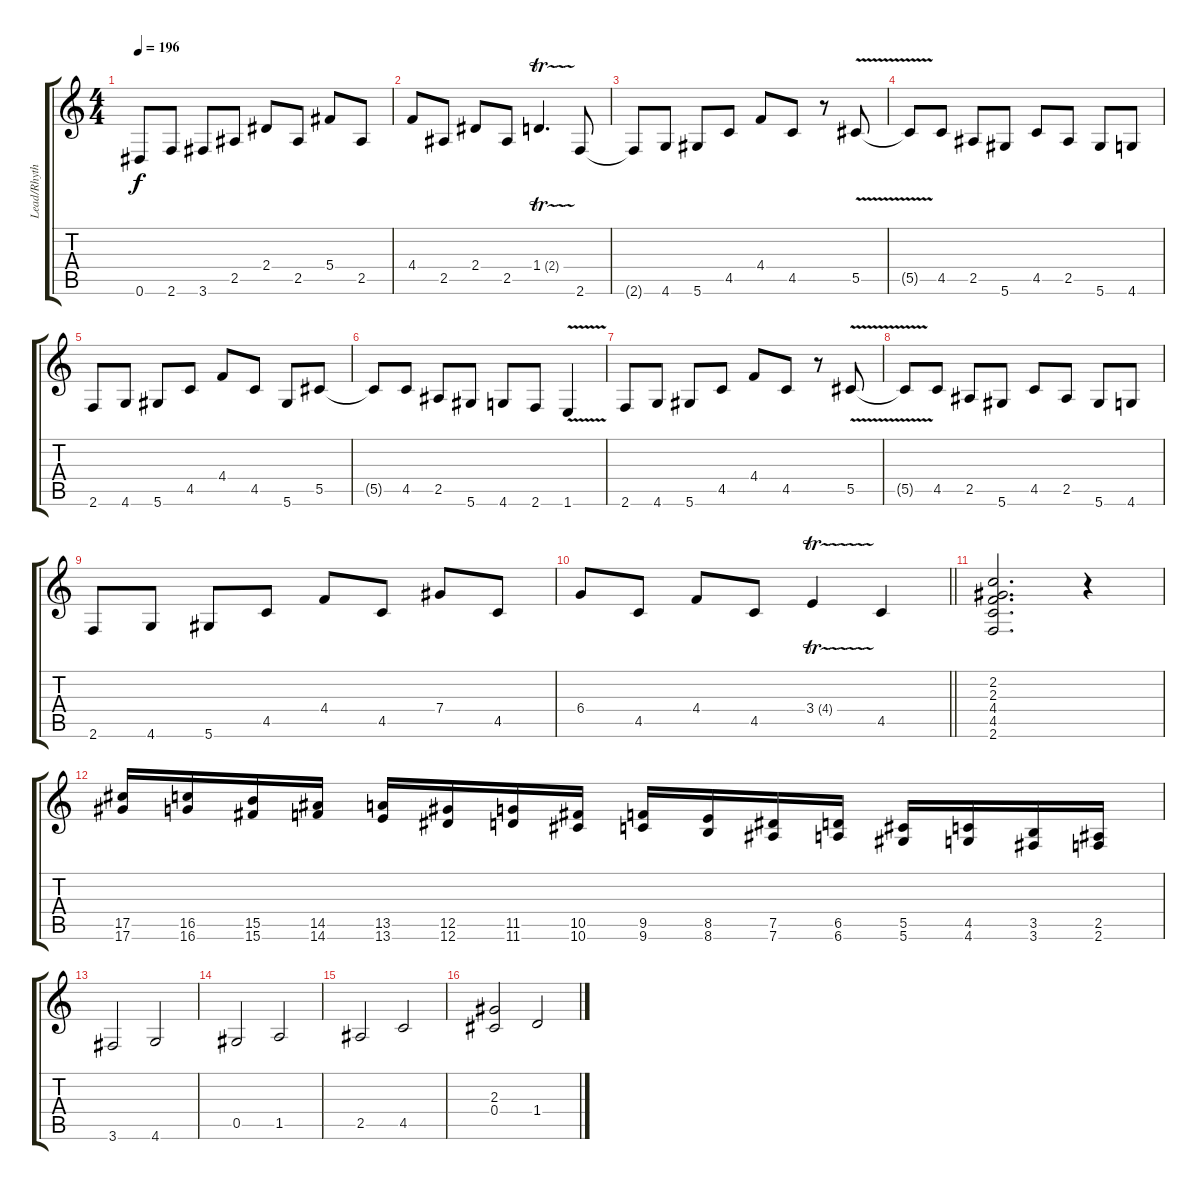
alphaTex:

\track ("Lead/Rhythm Guitar" "Lead/Rhyth") {instrument distortionguitar}
\staff {score tabs}
\tuning (Eb4 Bb3 Gb3 Db3 Ab2 Eb2) {hide}
\ts (4 4)
\tempo 196
\clef g2
\ks c
0.6.8{dy f} 2.6.8 3.6.8 2.5.8 2.4.8 2.5.8 5.4.8 2.5.8 |
4.4.8 2.5.8 2.4.8 2.5.8 1.4{tr (2 16)}.4{d} 2.6.8 |
2.6{t}.8 4.6.8 5.6.8 4.5.8 4.4.8 4.5.8 r.8 5.5{v}.8 |
5.5{t}.8 4.5.8 2.5.8 5.6.8 4.5.8 2.5.8 5.6.8 4.6.8 |
2.6.8 4.6.8 5.6.8 4.5.8 4.4.8 4.5.8 5.6.8 5.5.8 |
5.5{t}.8 4.5.8 2.5.8 5.6.8 4.6.8 2.6.8 1.6{v}.4 |
2.6.8 4.6.8 5.6.8 4.5.8 4.4.8 4.5.8 r.8 5.5{v}.8 |
5.5{t}.8 4.5.8 2.5.8 5.6.8 4.5.8 2.5.8 5.6.8 4.6.8 |
2.6.8 4.6.8 5.6.8 4.5.8 4.4.8 4.5.8 7.4.8 4.5.8 |
\barLineRight lightlight
6.4.8 4.5.8 4.4.8 4.5.8 3.4{tr (4 16)}.4 4.5.4 |
(2.2 2.3 4.4 4.5 2.6).2{d} r.4 |
(17.5 17.6).16{instrument guitarfretnoise} (16.5 16.6).16 (15.5 15.6).16 (14.5 14.6).16 (13.5 13.6).16 (12.5 12.6).16 (11.5 11.6).16 (10.5 10.6).16 (9.5 9.6).16 (8.5 8.6).16 (7.5 7.6).16 (6.5 6.6).16 (5.5 5.6).16 (4.5 4.6).16 (3.5 3.6).16 (2.5 2.6).16{instrument distortionguitar} |
3.6.2 4.6.2 |
0.5.2 1.5.2 |
2.5.2 4.5.2 |
(2.3 0.4).2 1.4.2
